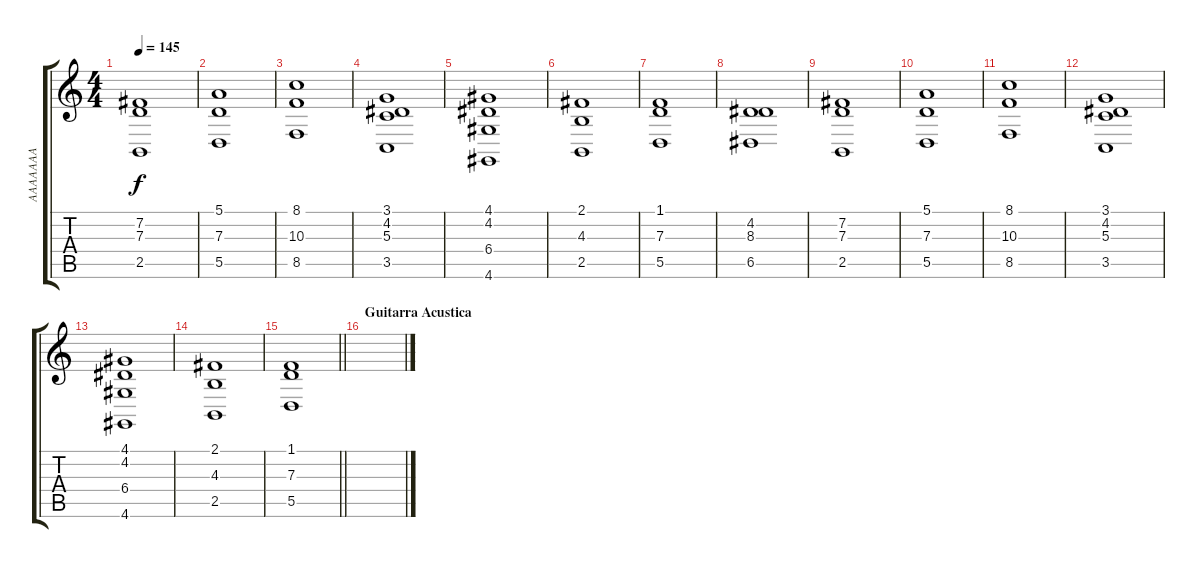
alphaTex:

\track ("AAAAAAA" "AAAAAAA") {instrument choiraahs}
\staff {score tabs}
\tuning (E4 B3 G3 D3 A2 E2) {hide}
\ts (4 4)
\tempo 145
\clef g2
\ks c
(7.2 7.3 2.5).1{dy f} |
(5.1 7.3 5.5).1 |
(8.1 10.3 8.5).1 |
(3.1 4.2 5.3 3.5).1{volume 11} |
(4.1 4.2 6.4 4.6).1 |
(2.1 4.3 2.5).1 |
(1.1 7.3 5.5).1 |
(4.2 8.3 6.5).1{volume 11} |
(7.2 7.3 2.5).1 |
(5.1 7.3 5.5).1 |
(8.1 10.3 8.5).1 |
(3.1 4.2 5.3 3.5).1{volume 11} |
(4.1 4.2 6.4 4.6).1 |
(2.1 4.3 2.5).1 |
\barLineRight lightlight
(1.1 7.3 5.5).1 |
\section ("" "Guitarra Acustica")
